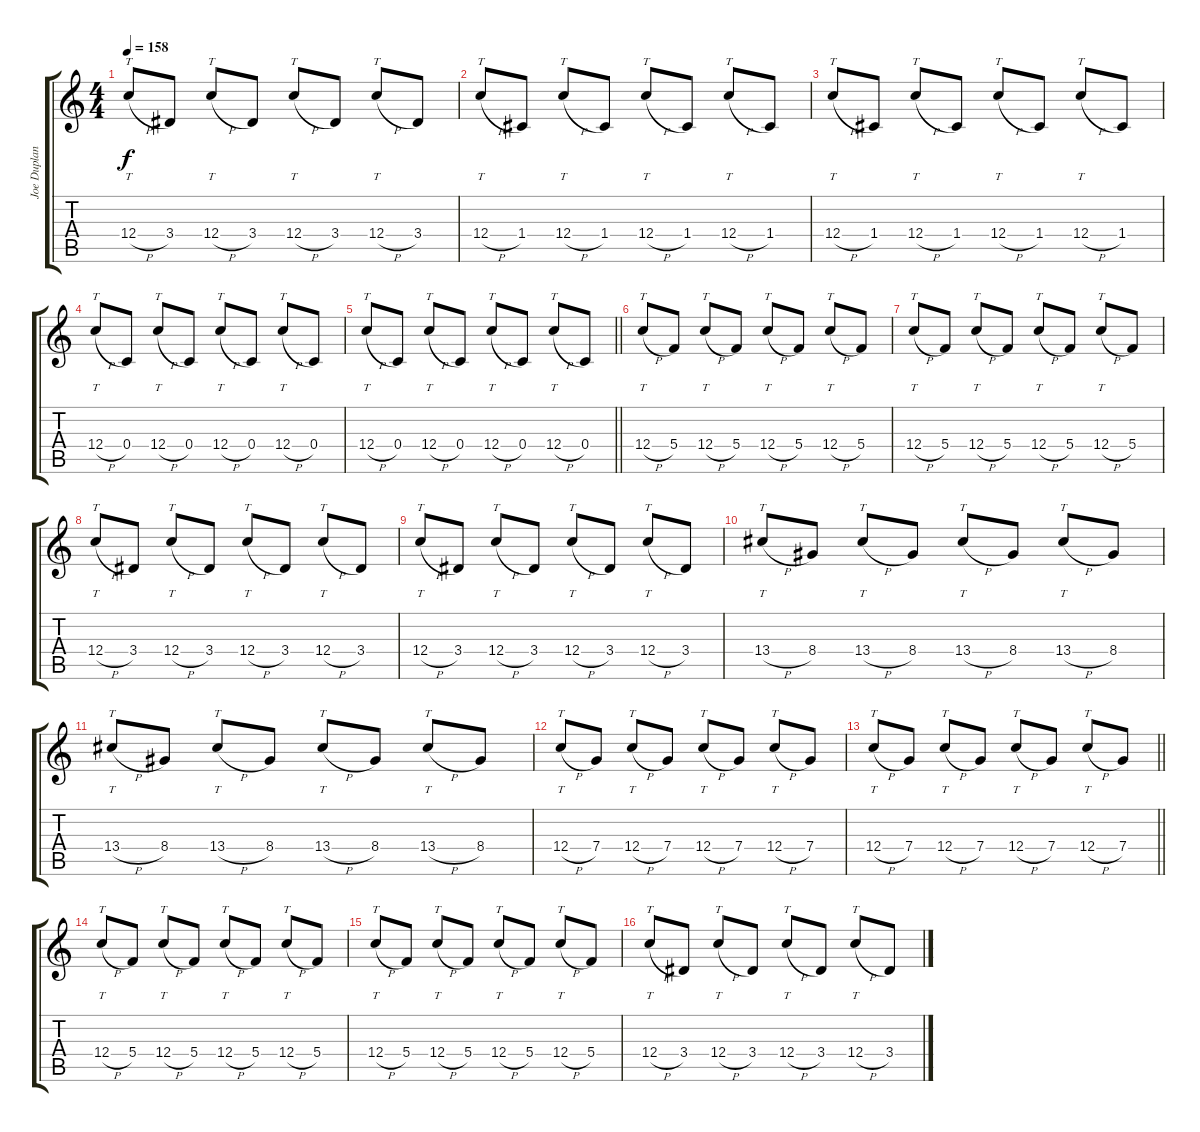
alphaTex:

\track ("Joe Duplantier" "Joe Duplan") {instrument overdrivenguitar}
\staff {score tabs}
\tuning (D4 A3 F3 C3 G2 C2) {hide}
\ts (4 4)
\tempo 158
\clef g2
\ks c
12.4{h}.8{tt dy f} 3.4.8 12.4{h}.8{tt} 3.4.8 12.4{h}.8{tt} 3.4.8 12.4{h}.8{tt} 3.4.8 |
12.4{h}.8{tt} 1.4.8 12.4{h}.8{tt} 1.4.8 12.4{h}.8{tt} 1.4.8 12.4{h}.8{tt} 1.4.8 |
12.4{h}.8{tt} 1.4.8 12.4{h}.8{tt} 1.4.8 12.4{h}.8{tt} 1.4.8 12.4{h}.8{tt} 1.4.8 |
12.4{h}.8{tt} 0.4.8 12.4{h}.8{tt} 0.4.8 12.4{h}.8{tt} 0.4.8 12.4{h}.8{tt} 0.4.8 |
\barLineRight lightlight
12.4{h}.8{tt} 0.4.8 12.4{h}.8{tt} 0.4.8 12.4{h}.8{tt} 0.4.8 12.4{h}.8{tt} 0.4.8 |
\section ("" "")
12.4{h}.8{tt} 5.4.8 12.4{h}.8{tt} 5.4.8 12.4{h}.8{tt} 5.4.8 12.4{h}.8{tt} 5.4.8 |
12.4{h}.8{tt} 5.4.8 12.4{h}.8{tt} 5.4.8 12.4{h}.8{tt} 5.4.8 12.4{h}.8{tt} 5.4.8 |
12.4{h}.8{tt} 3.4.8 12.4{h}.8{tt} 3.4.8 12.4{h}.8{tt} 3.4.8 12.4{h}.8{tt} 3.4.8 |
12.4{h}.8{tt} 3.4.8 12.4{h}.8{tt} 3.4.8 12.4{h}.8{tt} 3.4.8 12.4{h}.8{tt} 3.4.8 |
13.4{h}.8{tt} 8.4.8 13.4{h}.8{tt} 8.4.8 13.4{h}.8{tt} 8.4.8 13.4{h}.8{tt} 8.4.8 |
13.4{h}.8{tt} 8.4.8 13.4{h}.8{tt} 8.4.8 13.4{h}.8{tt} 8.4.8 13.4{h}.8{tt} 8.4.8 |
12.4{h}.8{tt} 7.4.8 12.4{h}.8{tt} 7.4.8 12.4{h}.8{tt} 7.4.8 12.4{h}.8{tt} 7.4.8 |
\barLineRight lightlight
12.4{h}.8{tt} 7.4.8 12.4{h}.8{tt} 7.4.8 12.4{h}.8{tt} 7.4.8 12.4{h}.8{tt} 7.4.8 |
\section ("" "")
12.4{h}.8{tt} 5.4.8 12.4{h}.8{tt} 5.4.8 12.4{h}.8{tt} 5.4.8 12.4{h}.8{tt} 5.4.8 |
12.4{h}.8{tt} 5.4.8 12.4{h}.8{tt} 5.4.8 12.4{h}.8{tt} 5.4.8 12.4{h}.8{tt} 5.4.8 |
12.4{h}.8{tt} 3.4.8 12.4{h}.8{tt} 3.4.8 12.4{h}.8{tt} 3.4.8 12.4{h}.8{tt} 3.4.8
